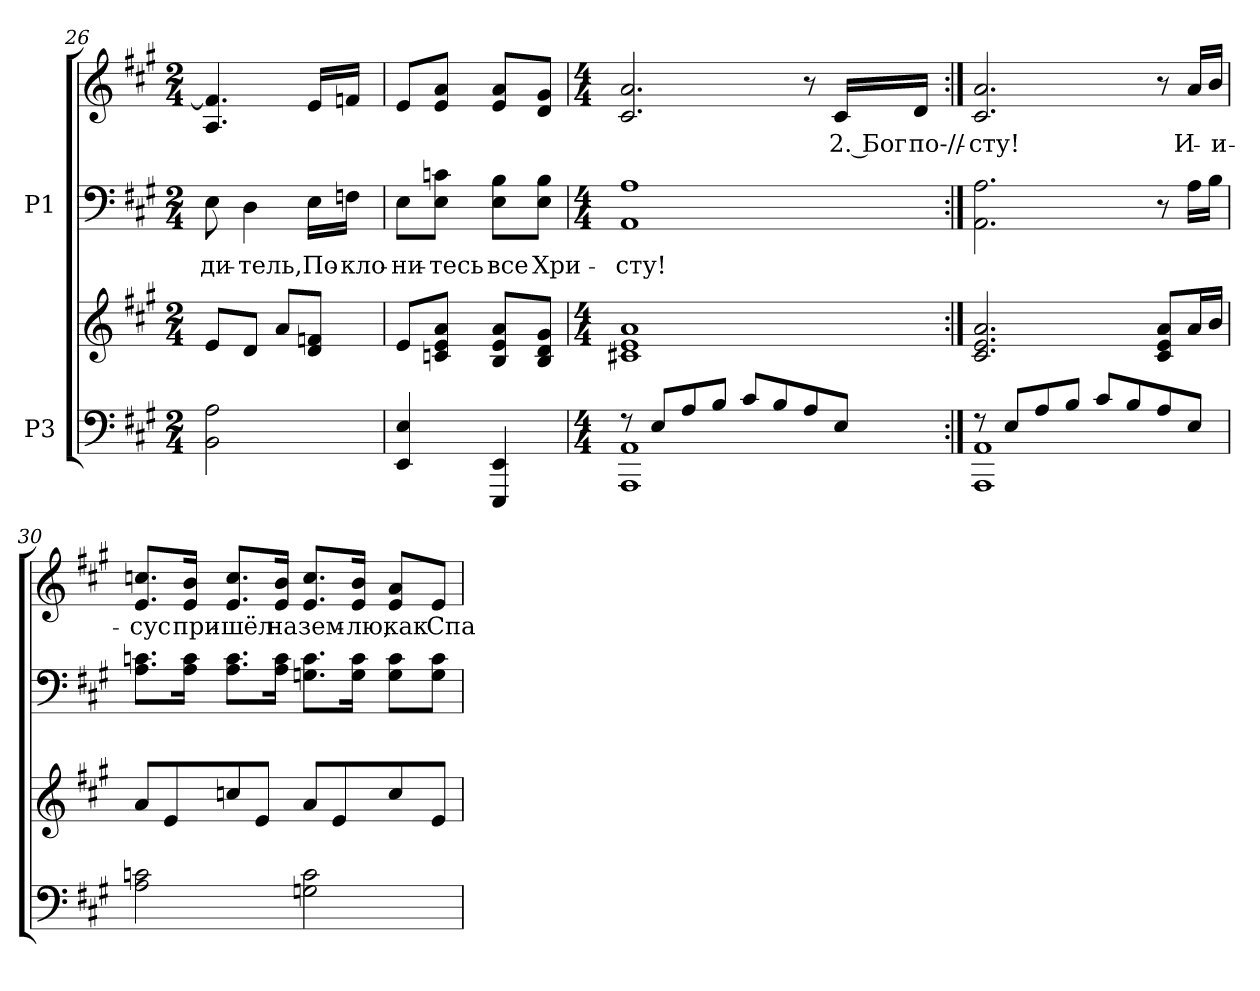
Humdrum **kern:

**kern	**kern	**kern	**text	**kern	**text
*part2	*part2	*part1	*part1	*part1	*part1
*staff4	*staff3	*staff2	*staff2	*staff1	*staff1
*I"P3	*	*I"P1	*	*	*
*clefF4	*clefG2	*clefF4	*	*clefG2	*
*k[f#c#g#]	*k[f#c#g#]	*k[f#c#g#]	*	*k[f#c#g#]	*
*A:	*A:	*A:	*	*A:	*
*M2/4	*M2/4	*M2/4	*	*M2/4	*
=26	=26	=26	=26	=26	=26
!	!	!	!LO:LY:a:color=#000000	!	!
2BBi\ 2Ai	8ei/L	8Ei\	-ди-	4.Ai/ 4.fi]	.
!	!	!	!LO:LY:a:color=#000000	!	!
.	8di/J	4Di\	-тель,	.	.
.	8ai/L	.	.	.	.
!	!	!	!LO:LY:a:color=#000000	!	!
.	8di/ 8fniJ	16Ei\LL	По-	16ei/LL	.
!	!	!	!LO:LY:a:color=#000000	!	!
.	.	16Fni\JJ	-кло-	16fni/JJ	.
=27	=27	=27	=27	=27	=27
!	!	!	!LO:LY:a:color=#000000	!	!
4EEi/ 4Ei	8ei/L	8Ei\L	-ни-	8ei/L	.
!	!	!	!LO:LY:a:color=#000000	!	!
.	8cni/ 8ei 8aiJ	8Ei\ 8cniJ	-тесь	8ei/ 8aiJ	.
!	!	!	!LO:LY:a:color=#000000	!	!
4EEEi/ 4EEi	8Bi/ 8ei 8aiL	8Ei\ 8BiL	все	8ei/ 8aiL	.
!	!	!	!LO:LY:a:color=#000000	!	!
.	8Bi/ 8di 8g#iJ	8Ei\ 8BiJ	Хри--	8di/ 8g#iJ	.
!!LO:LB:g=z
=28	=28	=28	=28	=28	=28
*M4/4	*M4/4	*M4/4	*	*M4/4	*
*^	*	*	*	*	*
!	!	!	!	!LO:LY:a:color=#000000	!	!
8r	1AAAi 1AAi	1c#Xi 1ei 1ai	1AAi 1Ai	-сту!	2.c#i/ 2.ai	.
8Ei/L	.	.	.	.	.	.
8Ai/	.	.	.	.	.	.
8Bi/J	.	.	.	.	.	.
8c#i/L	.	.	.	.	.	.
8Bi/	.	.	.	.	.	.
8Ai/	.	.	.	.	8r	.
!	!	!	!	!	!	!LO:LY:b:color=#000000
8Ei/J	.	.	.	.	16c#i/LL	2. Бог
!	!	!	!	!	!	!LO:LY:b:color=#000000
.	.	.	.	.	16di/JJ	по-//-
=29:|!	=29:|!	=29:|!	=29:|!	=29:|!	=29:|!	=29:|!
!	!	!	!	!	!	!LO:LY:b:color=#000000
8r	1AAAi 1AAi	2.c#i/ 2.ei 2.ai	2.AAi\ 2.Ai	.	2.c#i/ 2.ai	-сту!
8Ei/L	.	.	.	.	.	.
8Ai/	.	.	.	.	.	.
8Bi/J	.	.	.	.	.	.
8c#i/L	.	.	.	.	.	.
8Bi/	.	.	.	.	.	.
8Ai/	.	8c#i/ 8ei 8aiL	8r	.	8r	.
!	!	!	!	!	!	!LO:LY:b:color=#000000
8Ei/J	.	16ai/L	16Ai\LL	.	16ai/LL	И-
!	!	!	!	!	!	!LO:LY:b:color=#000000
.	.	16bi/JJ	16Bi\JJ	.	16bi/JJ	-и-
*v	*v	*	*	*	*	*
=30	=30	=30	=30	=30	=30
!	!	!	!	!	!LO:LY:b:color=#000000
2Ai\ 2cni	8ai/L	8.Ai\ 8.cniL	.	8.ei/ 8.ccniL	сус
.	8ei/	.	.	.	.
!	!	!	!	!	!LO:LY:b:color=#000000
.	.	16Ai\ 16ciJk	.	16ei/ 16biJk	при-
!	!	!	!	!	!LO:LY:b:color=#000000
.	8ccni/	8.Ai\ 8.ciL	.	8.ei/ 8.cciL	-шёл
.	8ei/J	.	.	.	.
!	!	!	!	!	!LO:LY:b:color=#000000
.	.	16Ai\ 16ciJk	.	16ei/ 16biJk	на
!	!	!	!	!	!LO:LY:b:color=#000000
2Gni\ 2ci	8ai/L	8.Gni\ 8.ciL	.	8.ei/ 8.cciL	зем-
.	8ei/	.	.	.	.
!	!	!	!	!	!LO:LY:b:color=#000000
.	.	16Gi\ 16ciJk	.	16ei/ 16biJk	-лю,
!	!	!	!	!	!LO:LY:b:color=#000000
.	8cci/	8Gi\ 8ciL	.	8ei/ 8aiL	как
!	!	!	!	!	!LO:LY:b:color=#000000
.	8ei/J	8Gi\ 8ciJ	.	8ei/J	Спа--
=	=	=	=	=	=
*-	*-	*-	*-	*-	*-
